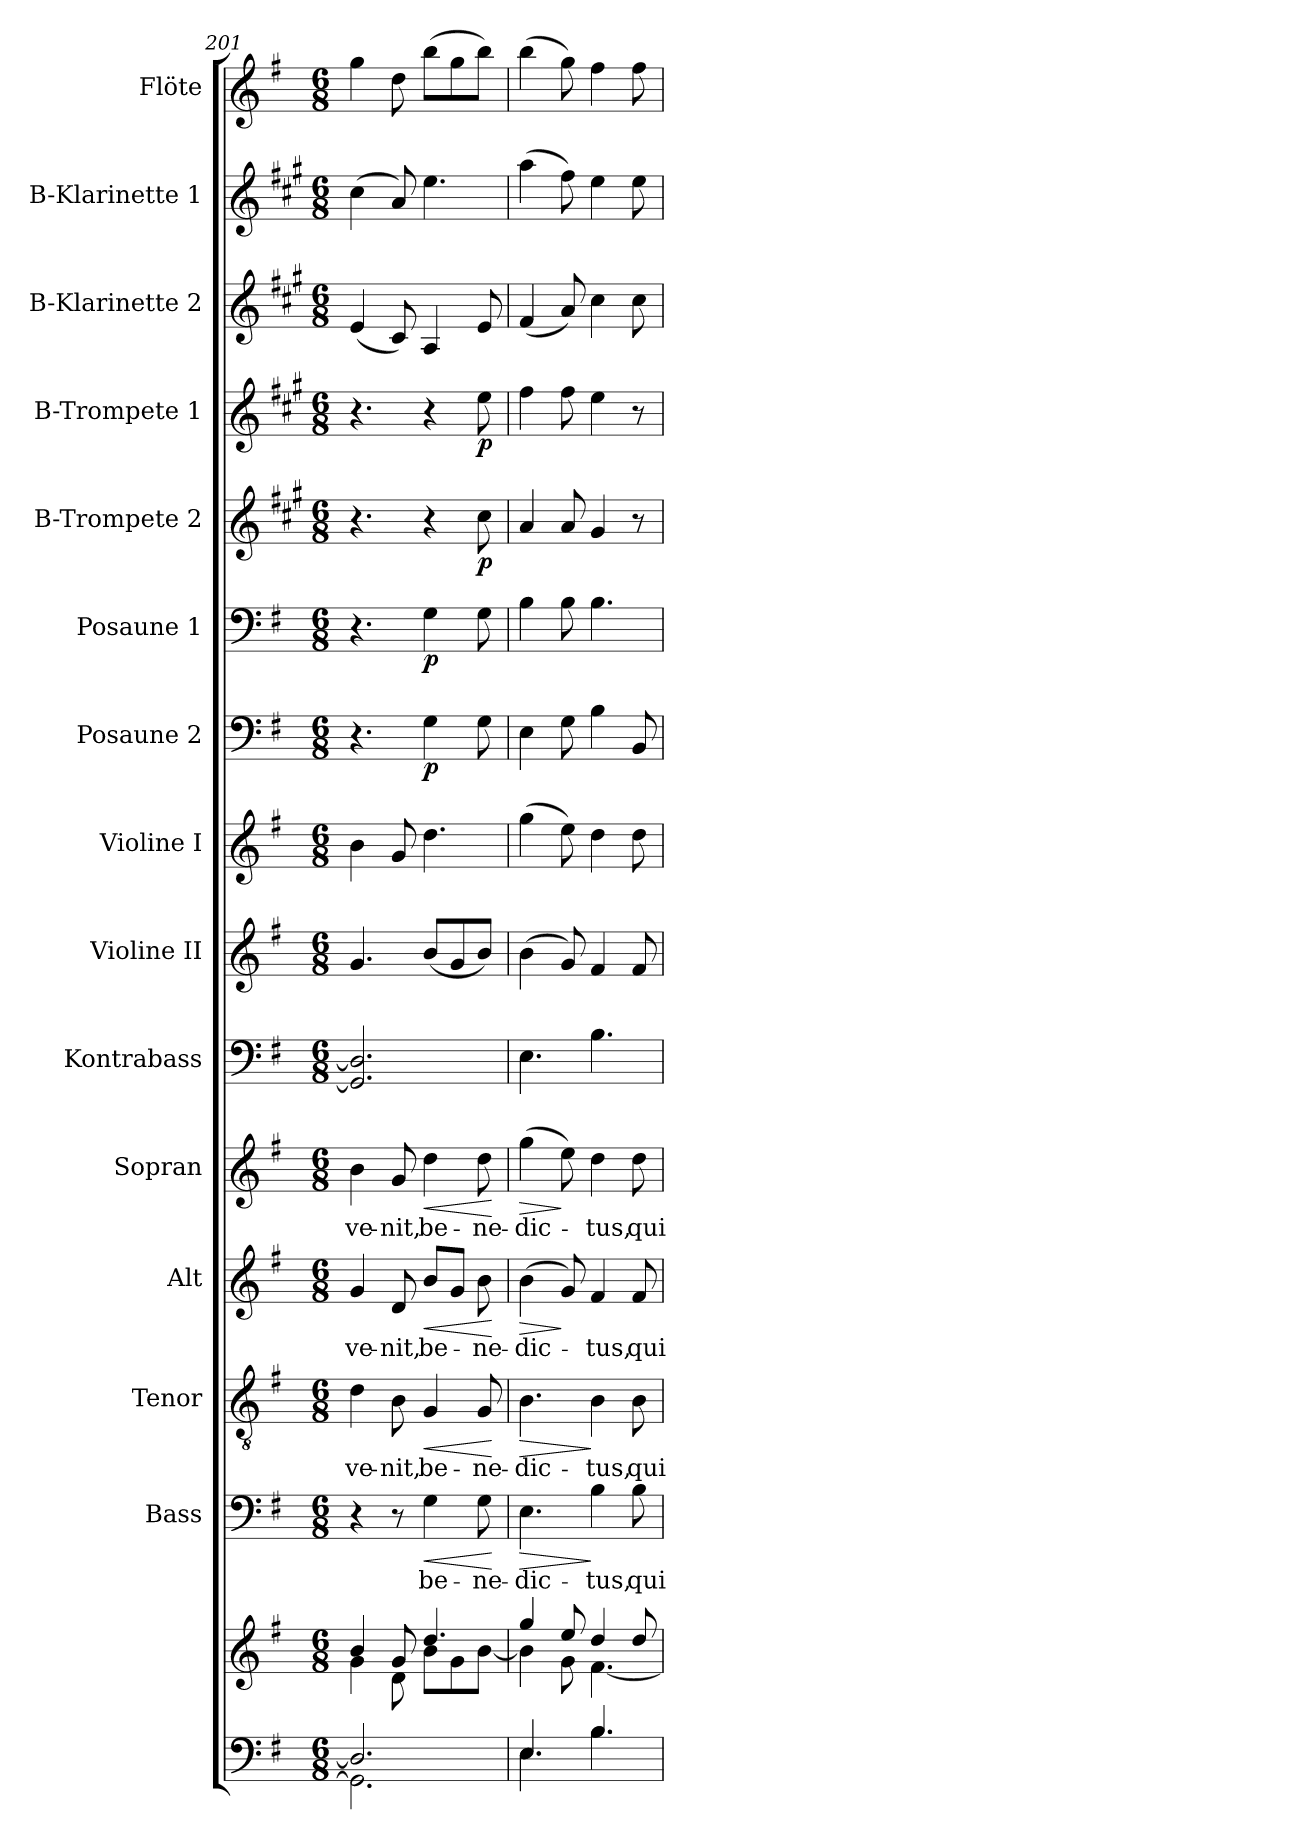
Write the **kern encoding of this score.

**kern	**kern	**kern	**text	**dynam	**kern	**text	**dynam	**kern	**text	**dynam	**kern	**text	**dynam	**kern	**kern	**kern	**kern	**dynam	**kern	**dynam	**kern	**dynam	**kern	**dynam	**kern	**kern	**kern
*part15	*part15	*part14	*part14	*part14	*part13	*part13	*part13	*part12	*part12	*part12	*part11	*part11	*part11	*part10	*part9	*part8	*part7	*part7	*part6	*part6	*part5	*part5	*part4	*part4	*part3	*part2	*part1
*staff16	*staff15	*staff14	*staff14	*staff14	*staff13	*staff13	*staff13	*staff12	*staff12	*staff12	*staff11	*staff11	*staff11	*staff10	*staff9	*staff8	*staff7	*staff7	*staff6	*staff6	*staff5	*staff5	*staff4	*staff4	*staff3	*staff2	*staff1
*	*	*I"Bass	*	*	*I"Tenor	*	*	*I"Alt	*	*	*I"Sopran	*	*	*I"Kontrabass	*I"Violine II	*I"Violine I	*I"Posaune 2	*	*I"Posaune 1	*	*I"B-Trompete 2	*	*I"B-Trompete 1	*	*I"B-Klarinette 2	*I"B-Klarinette 1	*I"Flöte
*	*	*I'B.	*	*	*I'T.	*	*	*I'A.	*	*	*I'S.	*	*	*I'Kb.	*I'Vl. II	*I'Vl. I	*I'Pos. 2	*	*I'Pos. 1	*	*I'B Trp. 2	*	*I'B Trp. 1	*	*I'B Kl. 2	*I'B Kl. 1	*I'Fl.
!!LO:PB:g=z
*clefF4	*clefG2	*clefF4	*	*	*clefGv2	*	*	*clefG2	*	*	*clefG2	*	*	*clefF4	*clefG2	*clefG2	*clefF4	*	*clefF4	*	*clefG2	*	*clefG2	*	*clefG2	*clefG2	*clefG2
*	*	*	*	*	*	*	*	*	*	*	*	*	*	*ITrd7c12	*	*	*	*	*	*	*ITrd1c2	*	*ITrd1c2	*	*ITrd1c2	*ITrd1c2	*
*k[f#]	*k[f#]	*k[f#]	*	*	*k[f#]	*	*	*k[f#]	*	*	*k[f#]	*	*	*k[f#]	*k[f#]	*k[f#]	*k[f#]	*	*k[f#]	*	*k[f#]	*	*k[f#]	*	*k[f#]	*k[f#]	*k[f#]
*G:	*G:	*G:	*	*	*G:	*	*	*G:	*	*	*G:	*	*	*G:	*G:	*G:	*G:	*	*G:	*	*G:	*	*G:	*	*G:	*G:	*G:
*M6/8	*M6/8	*M6/8	*	*	*M6/8	*	*	*M6/8	*	*	*M6/8	*	*	*M6/8	*M6/8	*M6/8	*M6/8	*	*M6/8	*	*M6/8	*	*M6/8	*	*M6/8	*M6/8	*M6/8
=201	=201	=201	=201	=201	=201	=201	=201	=201	=201	=201	=201	=201	=201	=201	=201	=201	=201	=201	=201	=201	=201	=201	=201	=201	=201	=201	=201
*^	*^	*	*	*	*	*	*	*	*	*	*	*	*	*	*	*	*	*	*	*	*	*	*	*	*	*	*
!	!	!	!	!	!	!	!	!LO:LY:b	!	!	!LO:LY:b	!	!	!LO:LY:b	!	!	!	!	!	!	!	!	!	!	!	!	!	!	!
2.D/]	2.GG\]	4b/	4g\	4r	.	.	4d\	ve-	.	4g/	ve-	.	4b\	ve-	.	2.GGG/] 2.DD/]	4.g/	4b\	4.r	.	4.r	.	4.r	.	4.r	.	(<4d/	(>4b\	4gg\
!	!	!	!	!	!	!	!	!LO:LY:b	!	!	!LO:LY:b	!	!	!LO:LY:b	!	!	!	!	!	!	!	!	!	!	!	!	!	!	!
.	.	8g/	8d\	8r	.	.	8B\	-nit,	.	8d/	-nit,	.	8g/	-nit,	.	.	.	8g/	.	.	.	.	.	.	.	.	8B/)	8g/)	8dd\
!	!	!	!	!	!LO:LY:b	!LO:HP:b	!	!LO:LY:b	!LO:HP:b	!	!LO:LY:b	!LO:HP:b	!	!LO:LY:b	!LO:HP:b	!	!	!	!	!LO:DY:b	!	!LO:DY:b	!	!	!	!	!	!	!
.	.	4.dd/	8b\L	4G\	be-	<	4G/	be-	<	8b/L	be-	<	4dd\	be-	<	.	(<8b/L	4.dd\	4G\	p	4G\	p	4r	.	4r	.	4G/	4.dd\	(>8bb\L
.	.	.	8g\	.	.	.	.	.	.	8g/J	.	.	.	.	.	.	8g/	.	.	.	.	.	.	.	.	.	.	.	8gg\
!	!	!	!	!	!LO:LY:b	!	!	!LO:LY:b	!	!	!LO:LY:b	!	!	!LO:LY:b	!	!	!	!	!	!	!	!	!	!LO:DY:b	!	!LO:DY:b	!	!	!
.	.	.	[<8b\J	8G\	-ne-	.	8G/	-ne-	.	8b\	-ne-	.	8dd\	-ne-	.	.	8b/J)	.	8G\	.	8G\	.	8b\	p	8dd\	p	8d/	.	8bb\J)
*v	*v	*	*	*	*	*	*	*	*	*	*	*	*	*	*	*	*	*	*	*	*	*	*	*	*	*	*	*	*
*	*v	*v	*	*	*	*	*	*	*	*	*	*	*	*	*	*	*	*	*	*	*	*	*	*	*	*	*	*
.	.	.	.	[	.	.	[	.	.	[	.	.	[	.	.	.	.	.	.	.	.	.	.	.	.	.	.
=202	=202	=202	=202	=202	=202	=202	=202	=202	=202	=202	=202	=202	=202	=202	=202	=202	=202	=202	=202	=202	=202	=202	=202	=202	=202	=202	=202
*^	*^	*	*	*	*	*	*	*	*	*	*	*	*	*	*	*	*	*	*	*	*	*	*	*	*	*	*
!	!	!	!	!	!LO:LY:b	!LO:HP:b	!	!LO:LY:b	!LO:HP:b	!	!LO:LY:b	!LO:HP:b	!	!LO:LY:b	!LO:HP:b	!	!	!	!	!	!	!	!	!	!	!	!	!	!
4.E/	4.E\	4gg/	4b\]	4.E\	-dic-	>	4.B\	-dic-	>	(>4b\	-dic-	>	(>4gg\	-dic-	>	4.EE\	(>4b\	(>4gg\	4E\	.	4B\	.	4g/	.	4ee\	.	(<4e/	(>4gg\	(>4bb\
.	.	8ee/	8g\	.	.	.	.	.	.	8g/)	.	]	8ee\)	.	]	.	8g/)	8ee\)	8G\	.	8B\	.	8g/	.	8ee\	.	8g/)	8ee\)	8gg\)
!	!	!	!	!	!LO:LY:b	!	!	!LO:LY:b	!	!	!LO:LY:b	!	!	!LO:LY:b	!	!	!	!	!	!	!	!	!	!	!	!	!	!	!
4.B/	4.B\	4dd/	[<4.f#\	4B\	-tus,	]	4B\	-tus,	]	4f#/	-tus,	.	4dd\	-tus,	.	4.BB\	4f#/	4dd\	4B\	.	4.B\	.	4f#/	.	4dd\	.	4b\	4dd\	4ff#\
!	!	!	!	!	!LO:LY:b	!	!	!LO:LY:b	!	!	!LO:LY:b	!	!	!LO:LY:b	!	!	!	!	!	!	!	!	!	!	!	!	!	!	!
.	.	8dd/	.	8B\	qui	.	8B\	qui	.	8f#/	qui	.	8dd\	qui	.	.	8f#/	8dd\	8BB/	.	.	.	8r	.	8r	.	8b\	8dd\	8ff#\
*v	*v	*	*	*	*	*	*	*	*	*	*	*	*	*	*	*	*	*	*	*	*	*	*	*	*	*	*	*	*
*	*v	*v	*	*	*	*	*	*	*	*	*	*	*	*	*	*	*	*	*	*	*	*	*	*	*	*	*	*
=	=	=	=	=	=	=	=	=	=	=	=	=	=	=	=	=	=	=	=	=	=	=	=	=	=	=	=
*-	*-	*-	*-	*-	*-	*-	*-	*-	*-	*-	*-	*-	*-	*-	*-	*-	*-	*-	*-	*-	*-	*-	*-	*-	*-	*-	*-
